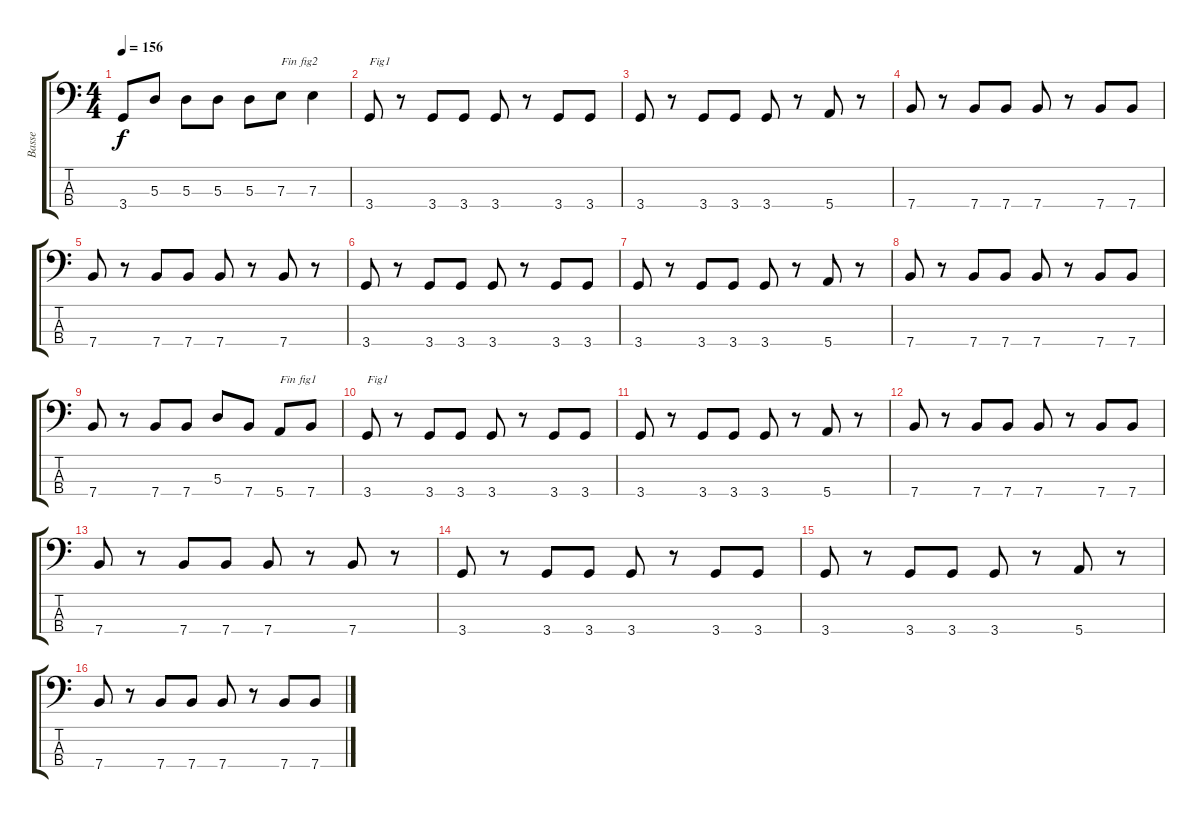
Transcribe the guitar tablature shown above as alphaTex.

\track ("Basse" "Basse") {instrument electricbasspick}
\staff {score tabs}
\tuning (G2 D2 A1 E1) {hide}
\ts (4 4)
\tempo 156
\clef f4
\ks c
3.4{t}.8{dy f} 5.3.8 5.3.8 5.3.8 5.3.8 7.3.8{txt "Fin fig2"} 7.3.4 |
3.4.8{txt "Fig1"} r.8 3.4.8 3.4.8 3.4.8 r.8 3.4.8 3.4.8 |
3.4.8 r.8 3.4.8 3.4.8 3.4.8 r.8 5.4.8 r.8 |
7.4.8 r.8 7.4.8 7.4.8 7.4.8 r.8 7.4.8 7.4.8 |
7.4.8 r.8 7.4.8 7.4.8 7.4.8 r.8 7.4.8 r.8 |
3.4.8 r.8 3.4.8 3.4.8 3.4.8 r.8 3.4.8 3.4.8 |
3.4.8 r.8 3.4.8 3.4.8 3.4.8 r.8 5.4.8 r.8 |
7.4.8 r.8 7.4.8 7.4.8 7.4.8 r.8 7.4.8 7.4.8 |
7.4.8 r.8 7.4.8 7.4.8 5.3.8 7.4.8 5.4.8{txt "Fin fig1"} 7.4.8 |
3.4.8{txt "Fig1"} r.8 3.4.8 3.4.8 3.4.8 r.8 3.4.8 3.4.8 |
3.4.8 r.8 3.4.8 3.4.8 3.4.8 r.8 5.4.8 r.8 |
7.4.8 r.8 7.4.8 7.4.8 7.4.8 r.8 7.4.8 7.4.8 |
7.4.8 r.8 7.4.8 7.4.8 7.4.8 r.8 7.4.8 r.8 |
3.4.8 r.8 3.4.8 3.4.8 3.4.8 r.8 3.4.8 3.4.8 |
3.4.8 r.8 3.4.8 3.4.8 3.4.8 r.8 5.4.8 r.8 |
7.4.8 r.8 7.4.8 7.4.8 7.4.8 r.8 7.4.8 7.4.8
